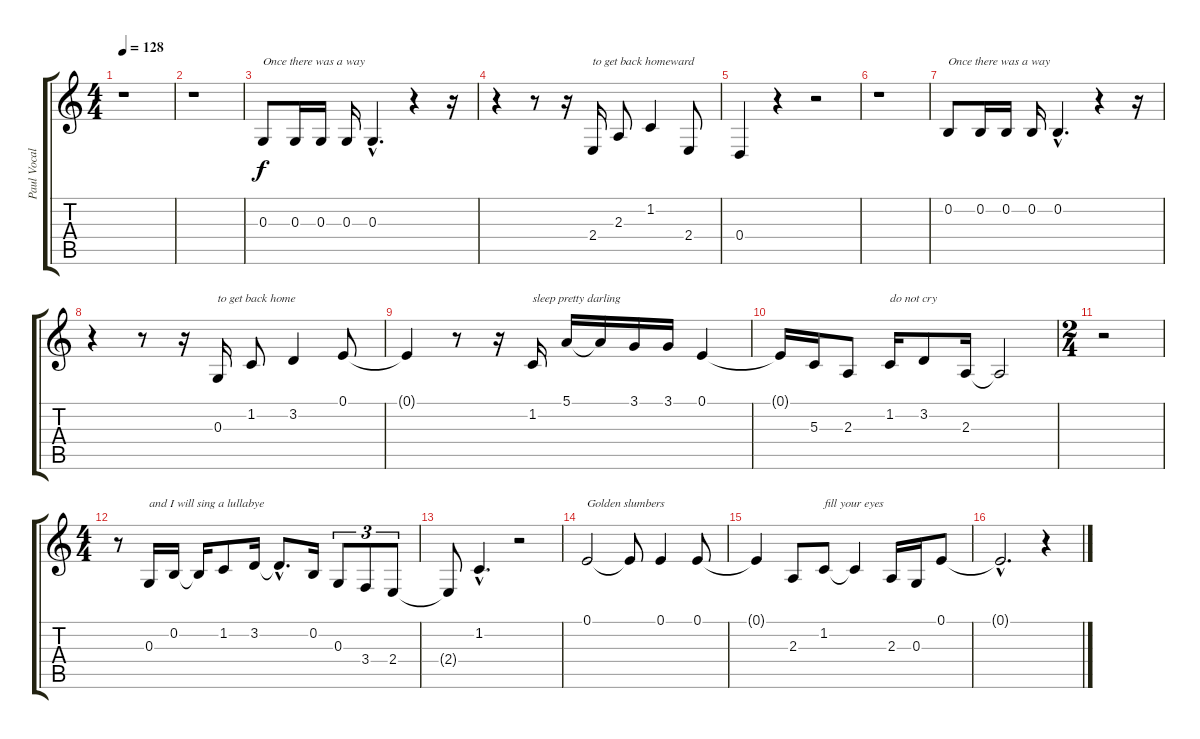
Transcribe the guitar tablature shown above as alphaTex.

\track ("Paul Vocals" "Paul Vocal") {instrument clarinet}
\staff {score tabs}
\tuning (E4 B3 G3 D3 A2 E2) {hide}
\ts (4 4)
\tempo 128
\tempo 81
\tempo 128
\clef g2
\ks c
r.1{dy f instrument clarinet} |
r.1 |
0.3.8{txt "Once there was a way"} 0.3.16 0.3.16 0.3.16 0.3{hac}.4{d} r.4 r.16 |
r.4 r.8 r.16 2.4.16{txt "to get back homeward"} 2.3.8 1.2.4 2.4.8 |
0.4.4 r.4 r.2 |
r.1 |
0.2.8{txt "Once there was a way"} 0.2.16 0.2.16 0.2.16 0.2{hac}.4{d} r.4 r.16 |
r.4 r.8 r.16 0.3.16{txt "to get back home"} 1.2.8 3.2.4 0.1.8 |
0.1{t}.4 r.8 r.16 1.2.16{txt "sleep pretty darling"} 5.1.16 5.1{t}.16 3.1.16 3.1.16 0.1.4 |
0.1{t}.16 5.3.16 2.3.8 1.2.16{txt "do not cry"} 3.2.8 2.3.16 2.3{t}.2 |
\ts (2 4)
r.2 |
\ts (4 4)
r.8 0.3.16{txt "and I will sing a lullabye"} 0.2.16 0.2{t}.16 1.2.8 3.2.16 3.2{hac t}.8{d} 0.2.16 0.3.8{tu (3 2)} 3.4.8{tu (3 2)} 2.4.8{tu (3 2)} |
2.4{t}.8 1.2{hac}.4{d} r.2 |
0.1.2{txt "Golden slumbers"} 0.1{t}.8 0.1.4 0.1.8 |
0.1{t}.4 2.3.8 1.2.8{txt "fill your eyes"} 1.2{t}.4 2.3.16 0.3.16 0.1.8 |
0.1{hac t}.2{d} r.4
